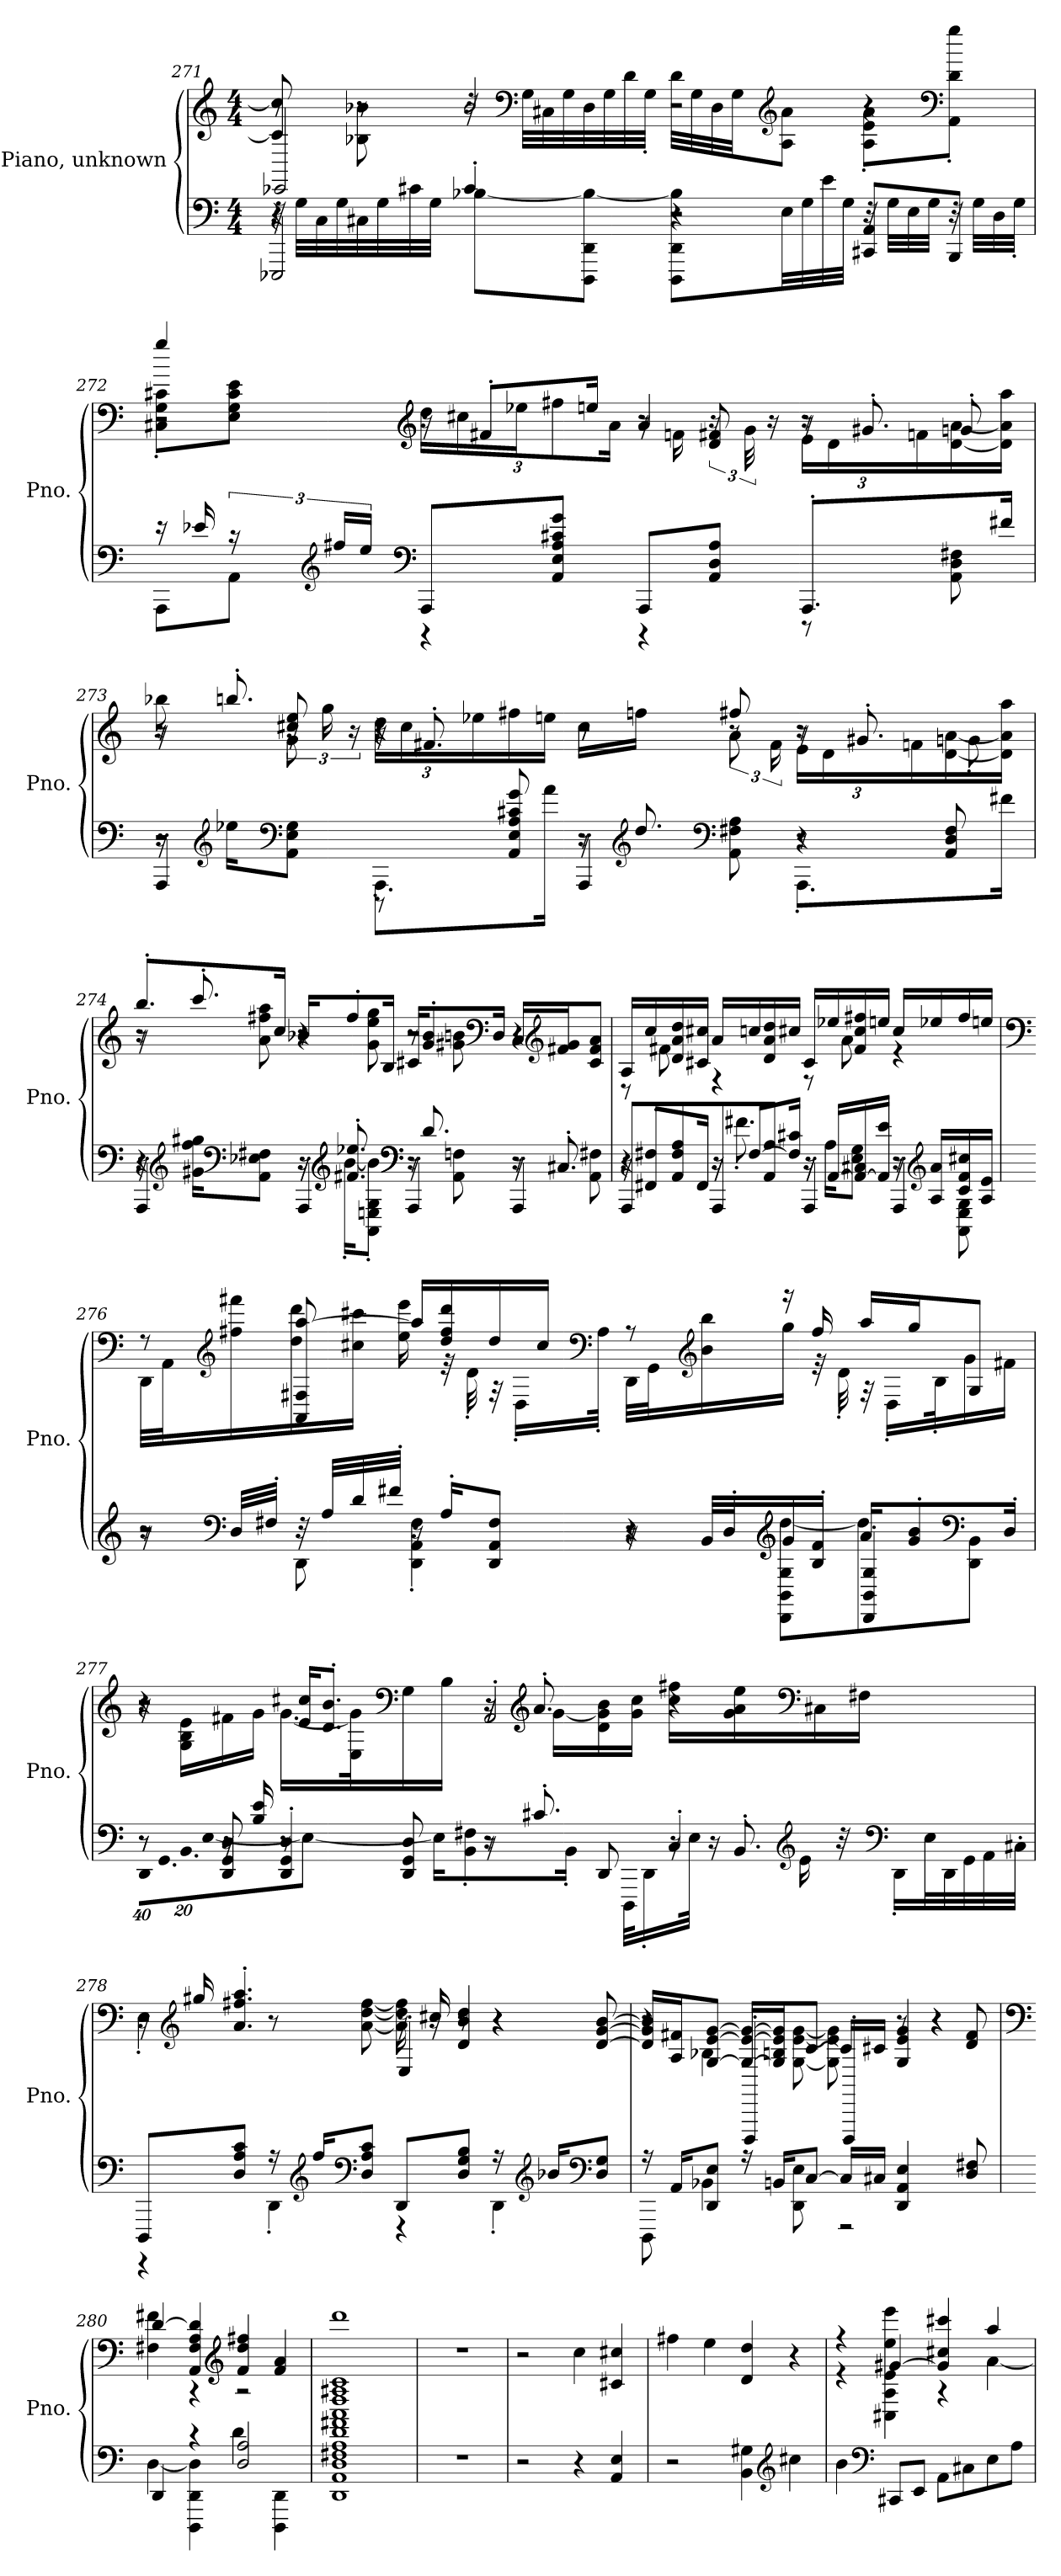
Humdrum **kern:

**kern	**kern
*part1	*part1
*staff2	*staff1
*I"Piano, unknown	*
*I'Pno.	*
!!LO:LB:g=z
*clefF4	*clefG2
*k[]	*k[]
*M4/4	*M4/4
=271	=271
*^	*^
*	*^	*	*^
4r	32r	2EEE-X/	8c/] 8cc/]	8r	2EE-X/
.	32G\LLL	.	.	.	.
.	32C\	.	.	.	.
.	32G\	.	.	.	.
.	32C#X\	.	8r	8B-X\ 8b-X\	.
.	32G\	.	.	.	.
.	32c#X\	.	.	.	.
.	32G\JJJ	.	.	.	.
4c#'/	[8B-X\L	.	2b-/	32r	.
*	*	*	*clefF4	*	*
.	.	.	.	32G\LLL	.
.	.	.	.	32C#X\	.
.	.	.	.	32G\	.
.	8DDD\ 8DD\ 8B-\_J	.	.	32D\	.
.	.	.	.	32G\	.
.	.	.	.	32d\	.
.	.	.	.	32G'\JJJ	.
2r	8DDD\ 8DD\ 8B-\]L	4r	.	32d\LLL	2r
.	.	.	.	32G\	.
.	.	.	.	32D\	.
.	.	.	.	32G\JJ	.
*	*	*	*clefG2	*	*
.	32E\LL	.	.	8A\ 8a\J	.
.	32G\	.	.	.	.
.	32e\	.	.	.	.
.	32G\JJJ	.	.	.	.
.	32r	8CC#X/ 8AA/L	4r	8A\' 8e\' 8a\'L	.
.	32G\LLL	.	.	.	.
.	32E\	.	.	.	.
.	32G\JJJ	.	.	.	.
*	*	*	*clefF4	*	*
.	32r	8BBB/J	.	8AA\' 8d\' 8gg\'J	.
.	32G\LLL	.	.	.	.
.	32D\	.	.	.	.
.	32G'\JJJ	.	.	.	.
*	*v	*v	*	*	*
!!LO:LB:g=z	!!	!!
=272	=272	=272	=272	=272
16r	8AAA\L	4gg/	8C#X\' 8G\' 8c#X\'L	2r
16e-X/	.	.	.	.
24r	8AA\J	.	8E\ 8G\ 8c#\ 8e\J	.
*clefG2	*	*	*	*
24ff#X/LL	.	.	.	.
24ee/JJ	.	.	.	.
*clefF4	*	*clefG2	*	*
*	*	*	*Xbrackettup	*
8AAA/L	4r	16r	24dd\LL	.
.	.	.	24cc#X\	.
.	.	8f#X'/L	.	.
.	.	.	24ee-X\J	.
8AA/ 8E/ 8A/ 8c#X/ 8g/J	.	.	12ff#X\	.
.	.	16een/Jk	.	.
.	.	.	24a\Jk	.
8AAA/L	4r	4a/	16r	8r
.	.	.	16fn\	.
*	*	*	*brackettup	*
8AA/ 8D/ 8A/J	.	.	24r	8d/ 8f#X/
.	.	.	48g\	.
.	.	.	16r	.
*	*	*	*Xbrackettup	*
8.AAA'/L	8r	16r	24e\LL	8r
.	.	.	24d\	.
.	.	8.g#X'/	.	.
.	.	.	24fn\	.
.	8AA\ 8D\ 8F#X\	.	[16d\ [16a\	8gn'/
16f#X/Jk	.	.	16d\] 16a\] 16aa\JJ	.
!!LO:LB:g=z
=273	=273	=273	=273	=273
*	*^	*	*	*^
2r	16r	4AAA'/	16r	8bb-X'\	8r	8r
*clefG2	*	*	*	*	*	*
.	16ee-X\KL	.	8.bbn'/	.	.	.
*clefF4	*	*	*	*	*	*
*	*	*	*	*brackettup	*	*
.	8AA\ 8E\ 8G\J	.	.	24r	8cc#X/ 8ee/	8g\
.	.	.	.	24gg\	.	.
.	.	.	.	24r	.	.
*	*	*	*	*Xbrackettup	*	*
.	8.AAA'\L	8r	4r	24dd\LL	16r	4r
.	.	.	.	24cc#\	.	.
.	.	.	.	.	8.f#X'/	.
.	.	.	.	24ee-X\	.	.
.	.	8AA/ 8E/ 8A/ 8c#X/ 8g/	.	16ff#X\	.	.
.	16a\Jk	.	.	16een\JJ	.	.
16r	8r	4AAA'/	2r	16cc#\LL	8r	8r
*clefG2	*	*	*	*	*	*
8.dd/	.	.	.	16ffn\JJ	.	.
*clefF4	*	*	*	*	*	*
*	*	*	*	*brackettup	*	*
.	8AA\ 8F#X\ 8A\	.	.	12r	8ff#X/	8a\
.	.	.	.	24f#\	.	.
*	*	*	*	*Xbrackettup	*	*
4r	8.AAA'\L	8r	.	24e\LL	16r	8r
.	.	.	.	24d\	.	.
.	.	.	.	.	8.g#X'/	.
.	.	.	.	24fn\	.	.
.	.	8AA/ 8D/ 8F#/	.	[16d\ [16a\	.	8gn'\
.	16f#X\Jk	.	.	16d\] 16a\] 16aa\JJ	.	.
*	*	*	*	*	*v	*v
!!LO:PB:g=z
=274	=274	=274	=274	=274	=274
4r	16r	4AAA'/	16r	8r	8.bb'/L
*clefG2	*	*	*	*	*
.	16g#X\ 16ff\ 16gg#X\KL	.	8.ccc'/	.	.
*clefF4	*	*	*	*	*
.	8AA\ 8E-X\ 8F#X\J	.	.	8a\ 8ff#X\ 8aa\	.
.	.	.	.	.	16cc/Jk
16r	16r	4AAA'/	4r	8r	16b-X/KL
*clefG2	*	*	*	*	*
8.f#X/' 8.ee-X/'	[16b'\KL	.	.	.	8ff#'/
.	8AA\' 8En\' 8G\' 8b\]'J	.	.	8g\ 8ee\ 8gg\	.
.	.	.	.	.	16B/Jk
*clefF4	*	*	*	*	*
16r	8r	4AAA'/	2r	8r	16c#X/KL
8.d/	.	.	.	.	8g/' 8b-/'
.	8AA\ 8Fn\	.	.	8g#X\ 8bn\	.
*	*	*	*clefF4	*	*
.	.	.	.	.	16D/Jk
16r	8r	4AAA'/	.	4r	16C/LL
*	*	*	*clefG2	*	*
8.C#X'/	.	.	.	.	16f#X/ 16g#/J
.	8AA\ 8F#X\	.	.	.	8c#/ 8f#/ 8a/J
*	*	*	*	*v	*v
!!LO:LB:g=z
=275	=275	=275	=275	=275
16r	4r	8AAA/L	16A/LL	8r
8FF#X/' 8F#X/'L	.	.	16cc/	.
.	.	8AA/ 8F#/ 8A/	16d/ 16a/ 16dd/	8f#X\
16FF#/Jk	.	.	16c#X/ 16cc#X/JJ	.
16r	16r	8AAA/	16a/LL	4r
[8F#/L	8.f#X'\	.	16ccn/	.
.	.	8AA/ 8A/J	16d/ 16a/ 16dd/	.
16F#/] 16c#X/Jk	.	.	16cc#X/JJ	.
16r	16r	4AAA'/	16c#/LL	8r
[16AA/LL	16A\KL	.	16ee-X/	.
16AA/_ 16C#X/	8E\ 8G\J	.	16f#/ 16cc#/ 16ff#X/	8a\
16AA/] 16e/JJ	.	.	16een/JJ	.
16r	8r	4AAA'/	16cc#/LL	4r
*clefG2	*	*	*	*
16A/ 16a/LL	.	.	16ee-X/	.
16c#/ 16f#/ 16cc#X/	8AA\ 8E\ 8G\	.	16ff#/	.
16A/ 16e/JJ	.	.	16een/JJ	.
!!LO:LB:g=z	!!
=276	=276	=276	=276	=276
*	*	*	*clefF4	*
16r	8r	2r	8r	32DD\LLL
.	.	.	.	32AA\J
*clefF4	*	*	*clefG2	*
32D/LLL	.	.	.	16ff#X\ 16fff#X\
32F#X'/JJJ	.	.	.	.
32r	8DD\	.	8AA/ 8F#X/ [8aa/	16dd\ 16ddd\
32A/LLL	.	.	.	.
32d/	.	.	.	16cc#X\ 16ccc#X\JJ
32f#X'/JJJ	.	.	.	.
16r	4DD\' 4AA\' 4F#\'	.	16aa/LL]	16ee\ 16eee\
16A'/KL	.	.	16dd/ 16ff#/ 16ddd/	32r
.	.	.	.	32d'\
8DD/ 8AA/ 8F#/J	.	.	16dd/	32r
.	.	.	.	16D'\LL
.	.	.	16cc#/JJ	.
*	*	*	*clefF4	*
.	.	.	.	32A'\JJk
16r	8r	4r	8r	32DD\LLL
.	.	.	.	32GG\J
*	*	*	*clefG2	*
32BB/LLL	.	.	.	16b\ 16bb\
32D'/J	.	.	.	.
*clefG2	*	*	*	*
16g/	8DD\ 8BB\ 8G\ [8dd\L	.	16r	16gg\JJ
16B/' 16f#/'JJ	.	.	16ff#/	32r
.	.	.	.	32d'\
16a/KL	8dd\]	4DD/' 4BB/' 4G/'	16aa/LL	32r
.	.	.	.	16D'\LL
8g/' 8b/'	.	.	16gg/J	.
.	.	.	.	32B'\K
*clefF4	*	*	*	*
.	8DD\ 8BB\J	.	8G/J	16g\
16D'/Jk	.	.	.	16f#X\JJ
*	*	*	*v	*v
!!LO:LB:g=z
=277	=277	=277	=277
*	*Xbrackettup	*	*
*	*	*	*^
!	!LO:N:vis=32	!	!	!
*	*	*	*	*^
8r	640%23DD\LLL	8r	2r	16r	4r
!	!LO:N:vis=64.	!	!	!	!
.	640%17GG\L	.	.	.	.
!	!LO:N:vis=64.	!	!	!	!
.	640%17BB\J	.	.	16G\ 16B\ 16e\LL	.
!	!LO:N:vis=32	!	!	!	!
.	[640%23E\JJ	.	.	.	.
16r	8E\J_	8DD/ 8GG/ 8D/	.	16f#X\	.
16B/ 16e/	.	.	.	16g\JJ	.
4DD/' 4GG/' 4D/'	16E\KL]	8r	.	[16.g\LL	16e/ 16cc#X/KL
.	8BB\' 8F#X\'	.	.	.	8.d/' 8.b/'J
.	.	.	.	32E\ 32g\]K	.
*	*	*	*clefF4	*	*
.	.	8DD/ 8GG/ 8D/	.	16G\	.
.	16BB'\Jk	.	.	16B\JJ	.
16r	32DDD\KLL	8r	16r	16r	2AA'/
.	16DD'\	.	.	.	.
*	*	*	*clefG2	*	*
8.c#X'/	.	.	8.a'/	[16g\LL	.
.	32E\JJk	.	.	.	.
.	16r	8DD/	.	16d\ 16g\] 16b\	.
*clefG2	*	*	*	*	*
.	16e\	.	.	16g\ 16cc#\JJ	.
4a'/	32r	16r	4r	16cc#\ 16ff#X\LL	.
*clefF4	*	*	*	*	*
.	16DD'\LL	.	.	.	.
.	.	8.BB'/	.	16g\ 16a\ 16ee\	.
.	32E\L	.	.	.	.
*	*	*	*clefF4	*	*
.	32DD\	.	.	16C#X\	.
.	32GG\	.	.	.	.
.	32AA\	.	.	16F#X\JJ	.
.	32C#X'\JJJ	.	.	.	.
*	*v	*v	*	*	*
!!LO:LB:g=z	!!	!!
=278	=278	=278	=278	=278
8DDD/L	4r	16r	4E'\	2r
*	*	*clefG2	*	*
.	.	16gg#X/	.	.
8D/ 8A/ 8c/J	.	4.a/' 4.ff#X/' 4.aa/'	.	.
16r	4DD'\	.	8r	.
*clefG2	*	*	*	*
16ff/KL	.	.	.	.
*clefF4	*	*	*	*
8D/ 8A/ 8c/J	.	.	[8a\ [8dd\ [8ff#\	.
8DD/L	4r	16r	16a\] 16dd\] 16ff#\]	4E'/
.	.	16cc#X/	16r	.
8D/ 8G/ 8B/J	.	4d/ 4b/ 4dd/	8r	.
16r	4DD'\	.	4r	4r
*clefG2	*	*	*	*
16b-X/KL	.	.	.	.
*clefF4	*	*	*	*
8D/ 8G/J	.	[8d/ [8g/ [8b/	.	.
!!LO:LB:g=z	!!	!!
=279	=279	=279	=279	=279
16r	8DDD\	16d/] 16g/] 16b/]LL	8r	4r
16AA/KL	.	16A/ 16f#X/J	.	.
8DD/ 8E/J	4BB-X\	[8G/ [8e/ [8g/J	4B-X\	.
16r	.	16G/_ 16e/_ 16g/_LL	.	4DDD'/
16BBn/KL	.	16G/] 16Bn/ 16e/] 16g/]J	.	.
[8C/J	8DD\ 8E\	[8c/J	[8G\ [8e\ [8g\	.
16C/LL]	2r	16c/LL]	8G\] 8e\] 8g\]	4DDD'/
16C#X/JJ	.	16c#X/JJ	.	.
4DD/ 4AA/ 4E/	.	4G/ 4e/ 4g/	8r	.
.	.	.	4r	4r
8D/ 8F#X/	.	8d/ 8f#/	.	.
*	*	*v	*v	*v
=280	=280	=280
*	*	*clefF4
*	*	*^
4DD/	[4D\	[4d/	4F#X\ 4f#X\
4r	4DDD\ 4DD\ 4D\]	4AA/ 4F#/ 4A/ 4d/]	4r
*	*	*clefG2	*
2D/ 2A/	4d\	4f#/ 4dd/ 4ff#X/	2r
.	4DDD\ 4DD\	4f#/ 4a/	.
*v	*v	*	*
*	*v	*v
=281	=281
1DD 1AA 1D 1F#X 1A 1d 1f#X 1a 1dd 1ff#X 1aa	1ddd
=282	=282
1r	1r
=283	=283
2r	2r
4r	4cc\
4AA/ 4E/	4c#X/ 4cc#X/
!!LO:PB:g=z
=284	=284
2r	4ff#X\
.	4ee\
4BB\ 4G#X\	4d/ 4dd/
*clefG2	*
4cc#X\	4r
=285	=285
*	*^
4b\	4r	4r
*clefF4	*	*
8CC#X/L	[4g#X/	4C#X\ 4A\ 4e\ 4ee\ 4eee\
8EE/J	.	.
8AA\L	4g#/] 4cc#X/ 4ccc#X/	4r
8C#X\	.	.
8E\	4aa/	[4a\
8A\J	.	.
*	*v	*v
=	=
*-	*-
